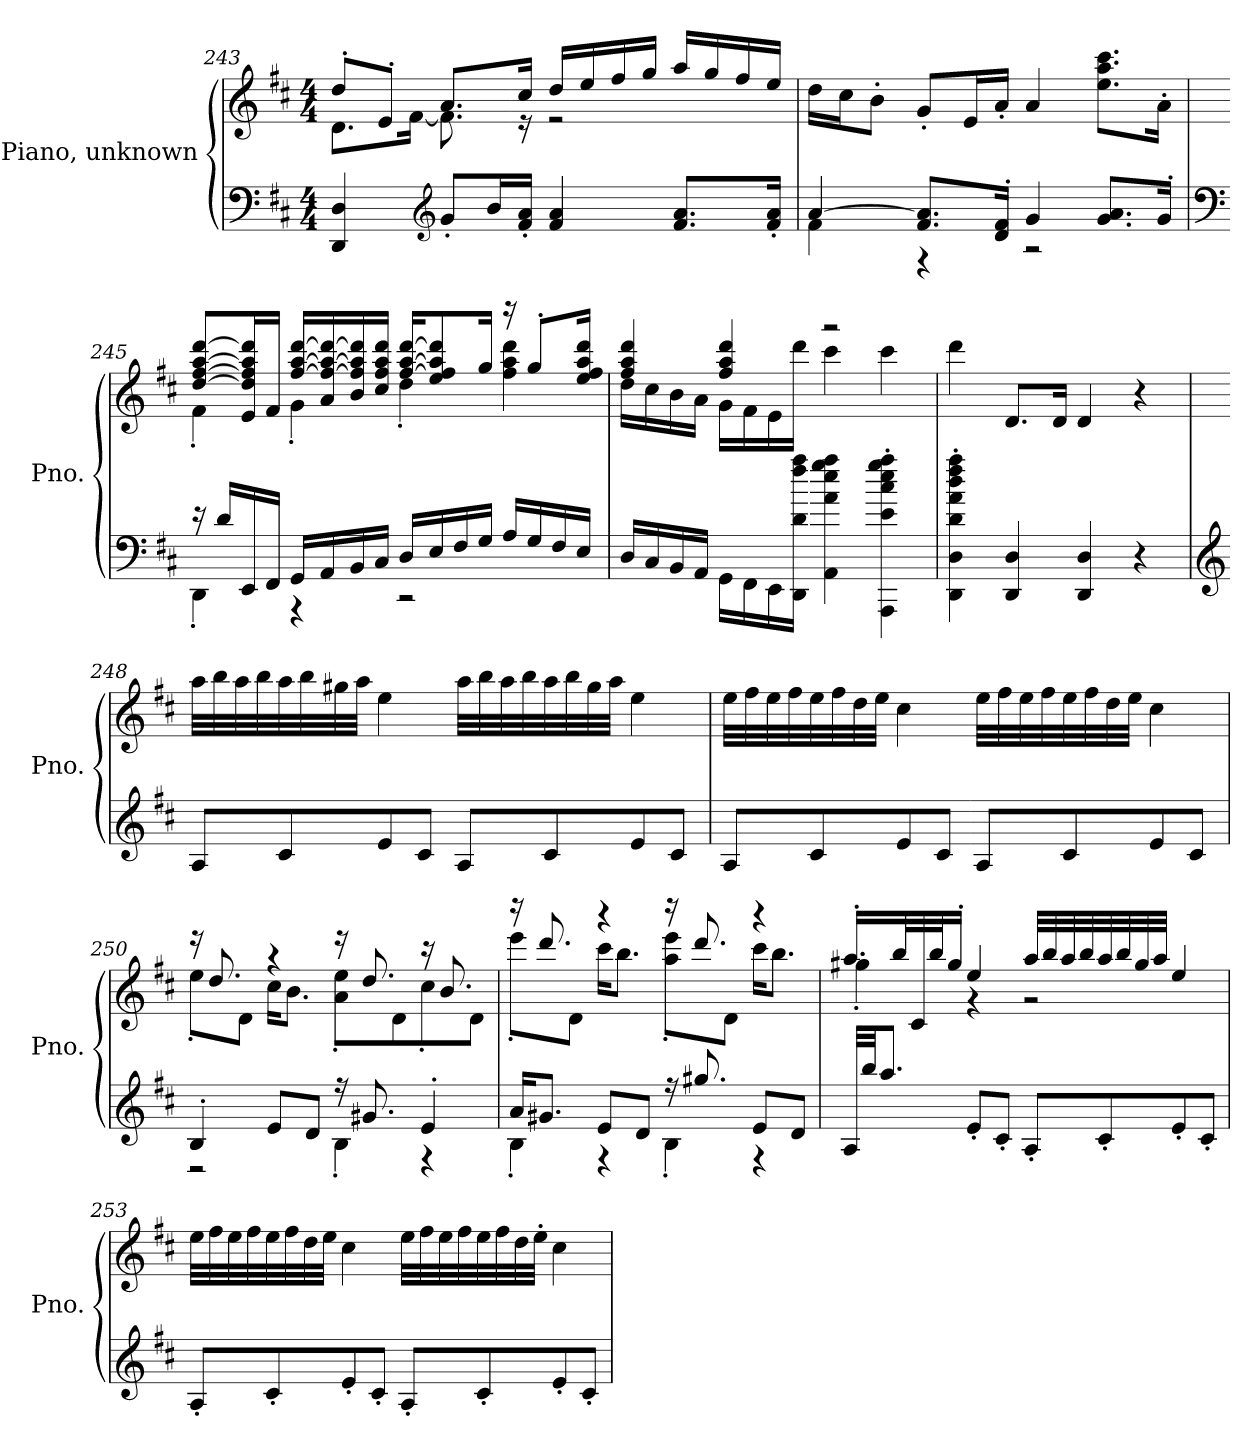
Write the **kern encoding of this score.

**kern	**kern
*part1	*part1
*staff2	*staff1
*I"Piano, unknown	*
*I'Pno.	*
*clefF4	*clefG2
*k[f#c#]	*k[f#c#]
*M4/4	*M4/4
=243	=243
*	*^
4DD/ 4D/	8dd'/L	8.d\L
.	8e'/J	.
.	.	[16f#\Jk
*clefG2	*	*
8g'/L	8.a/L	8.f#\]
16b/L	.	.
16f#/' 16a/'JJ	16cc#/Jk	16r
4f#/ 4a/	16dd/LL	2r
.	16ee/	.
.	16ff#/	.
.	16gg/JJ	.
8.f#/ 8.a/L	16aa/LL	.
.	16gg/	.
.	16ff#/	.
16f#/' 16a/'Jk	16ee/JJ	.
*	*v	*v
!!LO:LB:g=z
=244	=244
*^	*
[4a/	4f#\	16dd\LL
.	.	16cc#\J
.	.	8b'\J
8.f#/ 8.a/]L	4r	8g'/L
.	.	16e/L
16d/' 16f#/'Jk	.	16a'/JJ
4g/	2r	4a/
8.g/ 8.a/L	.	8.ee\ 8.aa\ 8.ccc#\L
16g'/Jk	.	16a'\Jk
=245	=245	=245
*clefF4	*	*
*	*	*^
16r	4DD'\	[8dd/ [8ff#/ [8aa/ [8ddd/L	4f#'\
16d/LL	.	.	.
16EE/	.	16e/ 16dd/] 16ff#/] 16aa/] 16ddd/]L	.
16FF#/JJ	.	16f#/JJ	.
16GG/LL	4r	[16ff#/ [16aa/ [16ddd/LL	4g'\
16AA/	.	16a/ 16ff#/_ 16aa/_ 16ddd/_	.
16BB/	.	16b/ 16ff#/] 16aa/] 16ddd/]	.
16C#/JJ	.	16cc#/ 16ff#/ 16aa/ 16ddd/JJ	.
16D/LL	2r	[16ff#/ [16aa/ [16ddd/KL	4dd'\
16E/	.	8ee/ 8ff#/] 8aa/] 8ddd/]	.
16F#/	.	.	.
16G/JJ	.	16gg/Jk	.
16A/LL	.	16r	4ff#\ 4aa\ 4ddd\
16G/	.	8gg'/L	.
16F#/	.	.	.
16E/JJ	.	16ee/ 16ff#/ 16aa/ 16ddd/Jk	.
*v	*v	*	*
=246	=246	=246
16D/LL	4ff#/ 4aa/ 4ddd/	16dd\LL
16C#/	.	16cc#\
16BB/	.	16b\
16AA/JJ	.	16a\JJ
16GG\LL	4ff#/ 4aa/ 4ddd/	16g\LL
16FF#\	.	16f#\
16EE\	.	16e\
16DD\ 16d\ 16ff#\ 16aa\JJ	.	16ddd\JJ
4AA\ 4a\ 4ee\ 4gg\ 4aa\	2r	4ccc#\
4AAA\' 4e\' 4cc#\' 4ee\' 4gg\' 4aa\'	.	4ccc#\
*	*v	*v
!!LO:LB:g=z
=247	=247
4DD\' 4D\' 4d\' 4a\' 4dd\' 4ff#\' 4aa\'	4ddd\
4DD/ 4D/	8.d/L
.	16d/Jk
4DD/ 4D/	4d/
4r	4r
=248	=248
*clefG2	*
8A/L	32aa\LLL
.	32bb\
.	32aa\
.	32bb\
8c#/	32aa\
.	32bb\
.	32gg#X\
.	32aa\JJJ
8e/	4ee\
8c#/J	.
8A/L	32aa\LLL
.	32bb\
.	32aa\
.	32bb\
8c#/	32aa\
.	32bb\
.	32gg#\
.	32aa\JJJ
8e/	4ee\
8c#/J	.
!!LO:PB:g=z
=249	=249
8A/L	32ee\LLL
.	32ff#\
.	32ee\
.	32ff#\
8c#/	32ee\
.	32ff#\
.	32dd\
.	32ee\JJJ
8e/	4cc#\
8c#/J	.
8A/L	32ee\LLL
.	32ff#\
.	32ee\
.	32ff#\
8c#/	32ee\
.	32ff#\
.	32dd\
.	32ee\JJJ
8e/	4cc#\
8c#/J	.
=250	=250
*^	*^
4B'/	2r	16r	8ee'\L
.	.	8.dd/	.
.	.	.	8d\J
8e/L	.	4r	16cc#\KL
.	.	.	8.b\J
8d/J	.	.	.
16r	4B'\	16r	8a\' 8ee\'L
8.g#X/	.	8.dd/	.
.	.	.	8d\
4e'/	4r	16r	8cc#'\
.	.	8.b/	.
.	.	.	8d\J
!!LO:LB:g=z	!!
=251	=251	=251	=251
16a/KL	4B'\	16r	8eee'\L
8.g#X/J	.	8.ddd/	.
.	.	.	8d\J
8e/L	4r	4r	16ccc#\KL
.	.	.	8.bb\J
8d/J	.	.	.
16r	4B'\	16r	8aa\' 8eee\'L
8.gg#X/	.	8.ddd/	.
.	.	.	8d\J
8e/L	4r	4r	16ccc#\KL
.	.	.	8.bb\J
8d/J	.	.	.
*v	*v	*	*
=252	=252	=252
32A/LLL	16.aa'/LL	4gg#X'\
32bb/JJ	.	.
8.aa/J	.	.
.	32bb/L	.
.	32c#/	.
.	32bb/J	.
.	16gg#'/JJ	.
8e'/L	4ee/	4r
8c#'/J	.	.
8A'/L	32aa/LLL	2r
.	32bb/	.
.	32aa/	.
.	32bb/	.
8c#'/	32aa/	.
.	32bb/	.
.	32gg#/	.
.	32aa/JJJ	.
8e'/	4ee/	.
8c#'/J	.	.
*	*v	*v
!!LO:LB:g=z
=253	=253
8A'/L	32ee\LLL
.	32ff#\
.	32ee\
.	32ff#\
8c#'/	32ee\
.	32ff#\
.	32dd\
.	32ee\JJJ
8e'/	4cc#\
8c#'/J	.
8A'/L	32ee\LLL
.	32ff#\
.	32ee\
.	32ff#\
8c#'/	32ee\
.	32ff#\
.	32dd\
.	32ee'\JJJ
8e'/	4cc#\
8c#'/J	.
=	=
*-	*-
